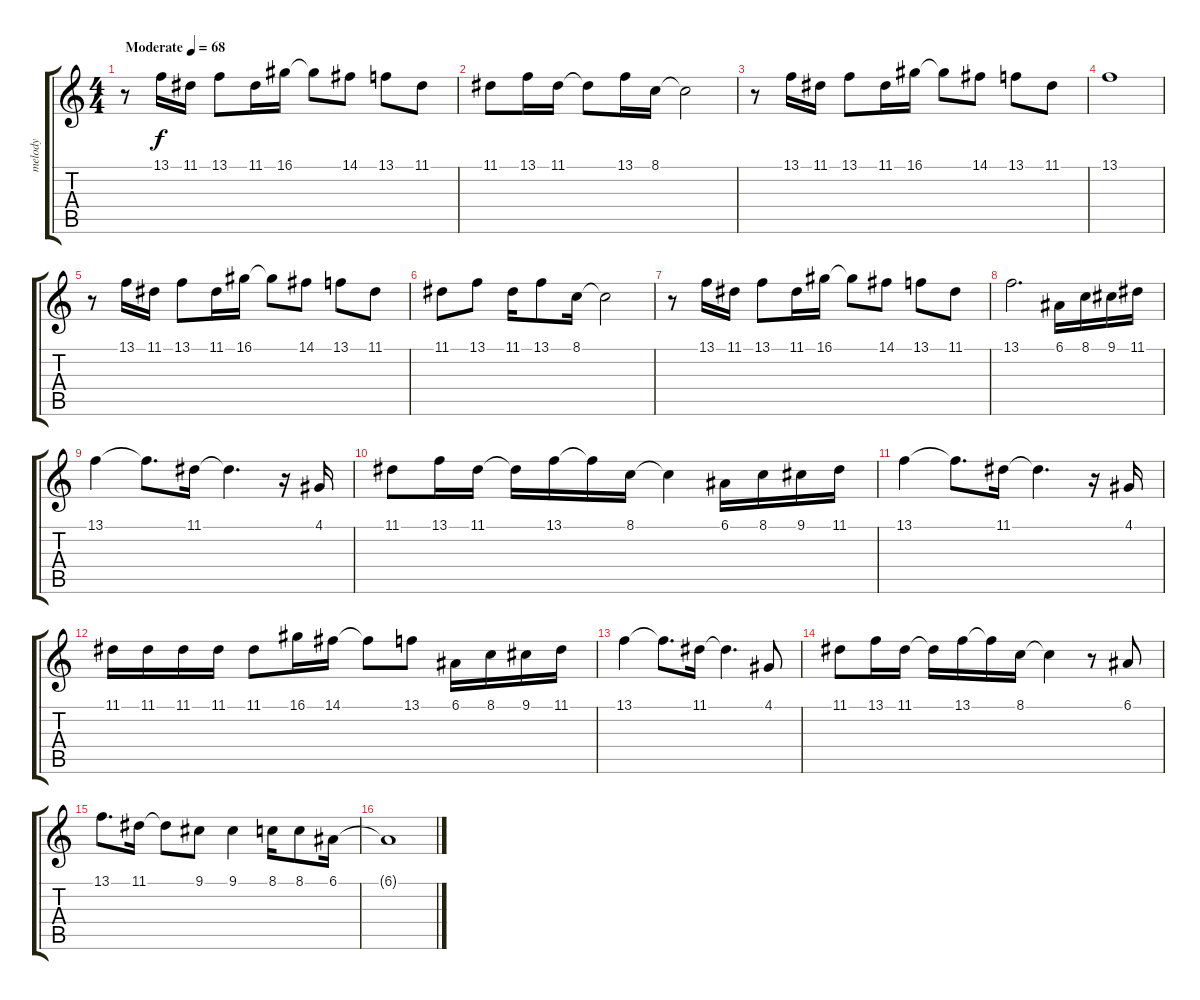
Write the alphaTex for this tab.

\track ("melody" "melody") {instrument flute}
\staff {score tabs}
\tuning (E4 B3 G3 D3 A2 E2) {hide}
\ts (4 4)
\tempo (68 "Moderate")
\clef g2
\ks c
r.8{dy f instrument flute} 13.1.16 11.1.16 13.1.8 11.1.16 16.1.16 16.1{t}.8 14.1.8 13.1.8 11.1.8 |
11.1.8 13.1.16 11.1.16 11.1{t}.8 13.1.16 8.1.16 8.1{t}.2 |
r.8 13.1.16 11.1.16 13.1.8 11.1.16 16.1.16 16.1{t}.8 14.1.8 13.1.8 11.1.8 |
13.1.1 |
r.8 13.1.16 11.1.16 13.1.8 11.1.16 16.1.16 16.1{t}.8 14.1.8 13.1.8 11.1.8 |
11.1.8 13.1.8 11.1.16 13.1.8 8.1.16 8.1{t}.2 |
r.8 13.1.16 11.1.16 13.1.8 11.1.16 16.1.16 16.1{t}.8 14.1.8 13.1.8 11.1.8 |
13.1.2{d} 6.1.16 8.1.16 9.1.16 11.1.16 |
13.1.4 13.1{t}.8{d} 11.1.16 11.1{t}.4{d} r.16 4.1.16 |
11.1.8 13.1.16 11.1.16 11.1{t}.16 13.1.16 13.1{t}.16 8.1.16 8.1{t}.4 6.1.16 8.1.16 9.1.16 11.1.16 |
13.1.4 13.1{t}.8{d} 11.1.16 11.1{t}.4{d} r.16 4.1.16 |
11.1.16 11.1.16 11.1.16 11.1.16 11.1.8 16.1.16 14.1.16 14.1{t}.8 13.1.8 6.1.16 8.1.16 9.1.16 11.1.16 |
13.1.4 13.1{t}.8{d} 11.1.16 11.1{t}.4{d} 4.1.8 |
11.1.8 13.1.16 11.1.16 11.1{t}.16 13.1.16 13.1{t}.16 8.1.16 8.1{t}.4 r.8 6.1.8 |
13.1.8{d} 11.1.16 11.1{t}.8 9.1.8 9.1.4 8.1.16 8.1.8 6.1.16 |
6.1{t}.1
